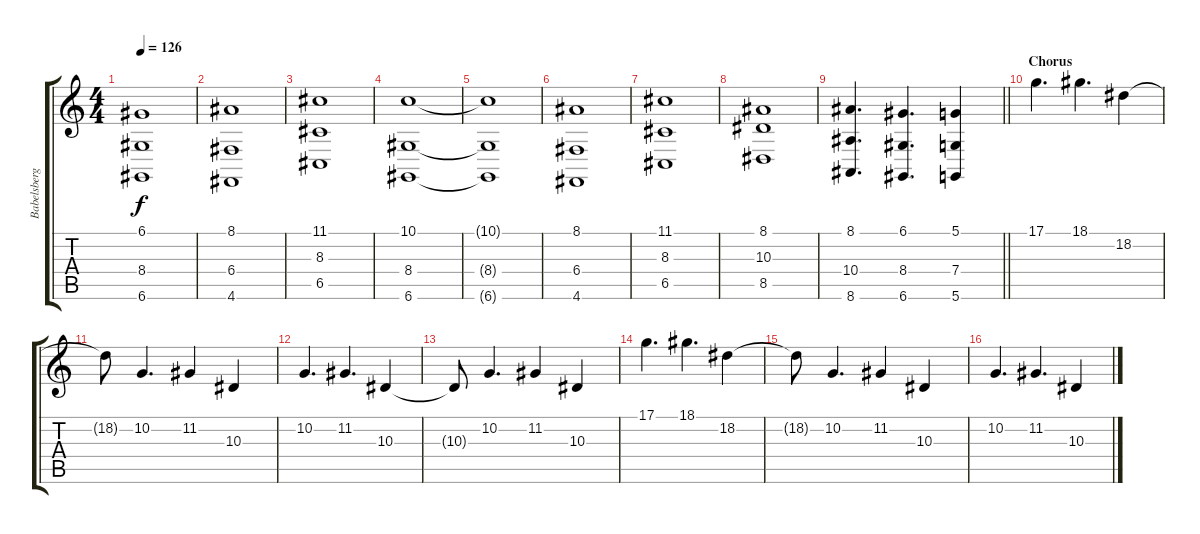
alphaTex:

\track ("Babelsberg Film Orchestra" "Babelsberg") {instrument stringensemble1}
\staff {score tabs}
\tuning (D4 A3 F3 C3 G2 D2) {hide}
\ts (4 4)
\tempo 126
\clef g2
\ks c
(6.1 8.4 6.6).1{dy f} |
(8.1 6.4 4.6).1 |
(11.1 8.3 6.5).1 |
(10.1 8.4 6.6).1 |
(10.1{t} 8.4{t} 6.6{t}).1 |
(8.1 6.4 4.6).1 |
(11.1 8.3 6.5).1 |
(8.1 10.3 8.5).1 |
\barLineRight lightlight
(8.1 10.4 8.6).4{d} (6.1 8.4 6.6).4{d} (5.1 7.4 5.6).4 |
\section ("" "Chorus")
17.1.4{d} 18.1.4{d} 18.2.4 |
18.2{t}.8 10.2.4{d} 11.2.4 10.3.4 |
10.2.4{d} 11.2.4{d} 10.3.4 |
10.3{t}.8 10.2.4{d} 11.2.4 10.3.4 |
17.1.4{d} 18.1.4{d} 18.2.4 |
18.2{t}.8 10.2.4{d} 11.2.4 10.3.4 |
10.2.4{d} 11.2.4{d} 10.3.4
